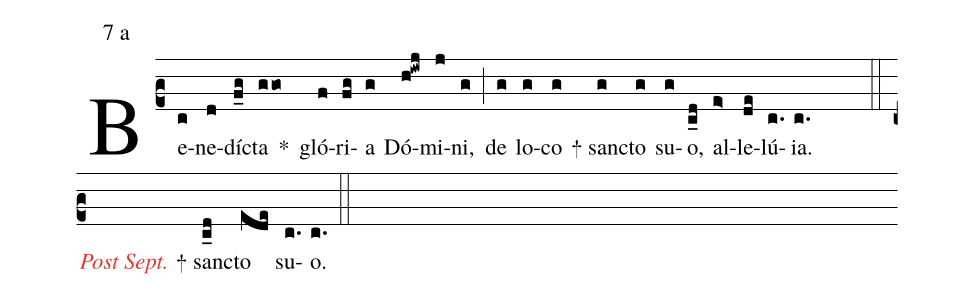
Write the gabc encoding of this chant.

mode:7 a;
%%
(c2) Be(c)ne(d)dí(f_g)cta(ggo) *() gló(f)ri(fg)a(g) Dó(h@iwj)mi(j)ni,(g) (;) de(g) lo(g)co(g) <sp>+</sp> san(g)cto(g) su(g)o,(c_d) al(e>)le(de)lú(c.){ia}.(c.) (::) <i><c>Post Sept.</c></i> <sp>+</sp> s{a}n(c_d)cto(ede) su(c.)o.(c.) (::)
